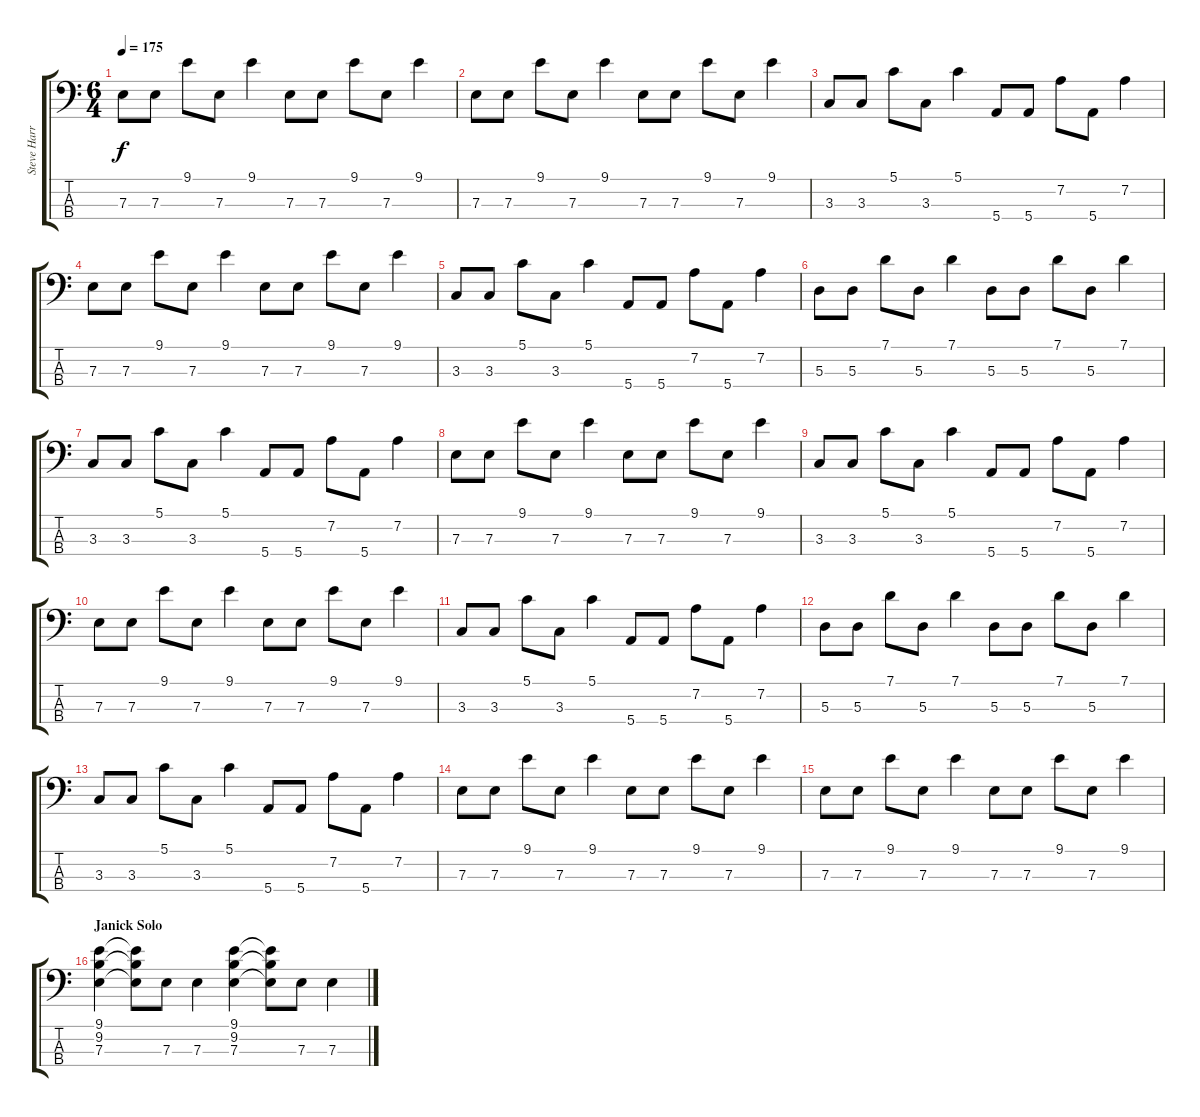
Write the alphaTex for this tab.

\track ("Steve Harris" "Steve Harr") {instrument electricbassfinger}
\staff {score tabs}
\tuning (G2 D2 A1 E1) {hide}
\ts (6 4)
\tempo 175
\clef f4
\ks c
7.3.8{dy f} 7.3.8 9.1.8 7.3.8 9.1.4 7.3.8 7.3.8 9.1.8 7.3.8 9.1.4 |
7.3.8 7.3.8 9.1.8 7.3.8 9.1.4 7.3.8 7.3.8 9.1.8 7.3.8 9.1.4 |
3.3.8 3.3.8 5.1.8 3.3.8 5.1.4 5.4.8 5.4.8 7.2.8 5.4.8 7.2.4 |
7.3.8 7.3.8 9.1.8 7.3.8 9.1.4 7.3.8 7.3.8 9.1.8 7.3.8 9.1.4 |
3.3.8 3.3.8 5.1.8 3.3.8 5.1.4 5.4.8 5.4.8 7.2.8 5.4.8 7.2.4 |
5.3.8 5.3.8 7.1.8 5.3.8 7.1.4 5.3.8 5.3.8 7.1.8 5.3.8 7.1.4 |
3.3.8 3.3.8 5.1.8 3.3.8 5.1.4 5.4.8 5.4.8 7.2.8 5.4.8 7.2.4 |
7.3.8 7.3.8 9.1.8 7.3.8 9.1.4 7.3.8 7.3.8 9.1.8 7.3.8 9.1.4 |
3.3.8 3.3.8 5.1.8 3.3.8 5.1.4 5.4.8 5.4.8 7.2.8 5.4.8 7.2.4 |
7.3.8 7.3.8 9.1.8 7.3.8 9.1.4 7.3.8 7.3.8 9.1.8 7.3.8 9.1.4 |
3.3.8 3.3.8 5.1.8 3.3.8 5.1.4 5.4.8 5.4.8 7.2.8 5.4.8 7.2.4 |
5.3.8 5.3.8 7.1.8 5.3.8 7.1.4 5.3.8 5.3.8 7.1.8 5.3.8 7.1.4 |
3.3.8 3.3.8 5.1.8 3.3.8 5.1.4 5.4.8 5.4.8 7.2.8 5.4.8 7.2.4 |
7.3.8 7.3.8 9.1.8 7.3.8 9.1.4 7.3.8 7.3.8 9.1.8 7.3.8 9.1.4 |
7.3.8 7.3.8 9.1.8 7.3.8 9.1.4 7.3.8 7.3.8 9.1.8 7.3.8 9.1.4 |
\section ("" "Janick Solo")
(9.1 9.2 7.3).4 (9.1{t} 9.2{t} 7.3{t}).8 7.3.8 7.3.4 (9.1 9.2 7.3).4 (9.1{t} 9.2{t} 7.3{t}).8 7.3.8 7.3.4
